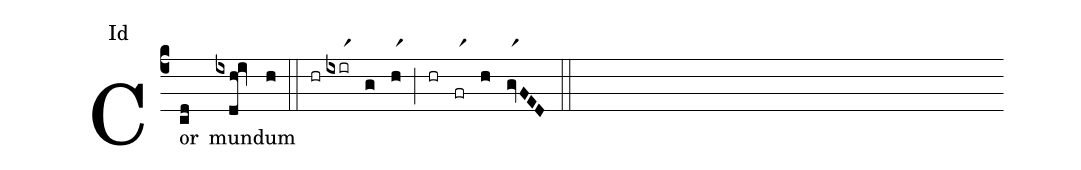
annotation: Id;
%%
(c4) Cor(cd) mun(ixdh!iv)dum(h) (::) (hr)(ixirr1)(g)(hr1)(;)(hr)(frr1)(h)(gvr1FED)(::)
